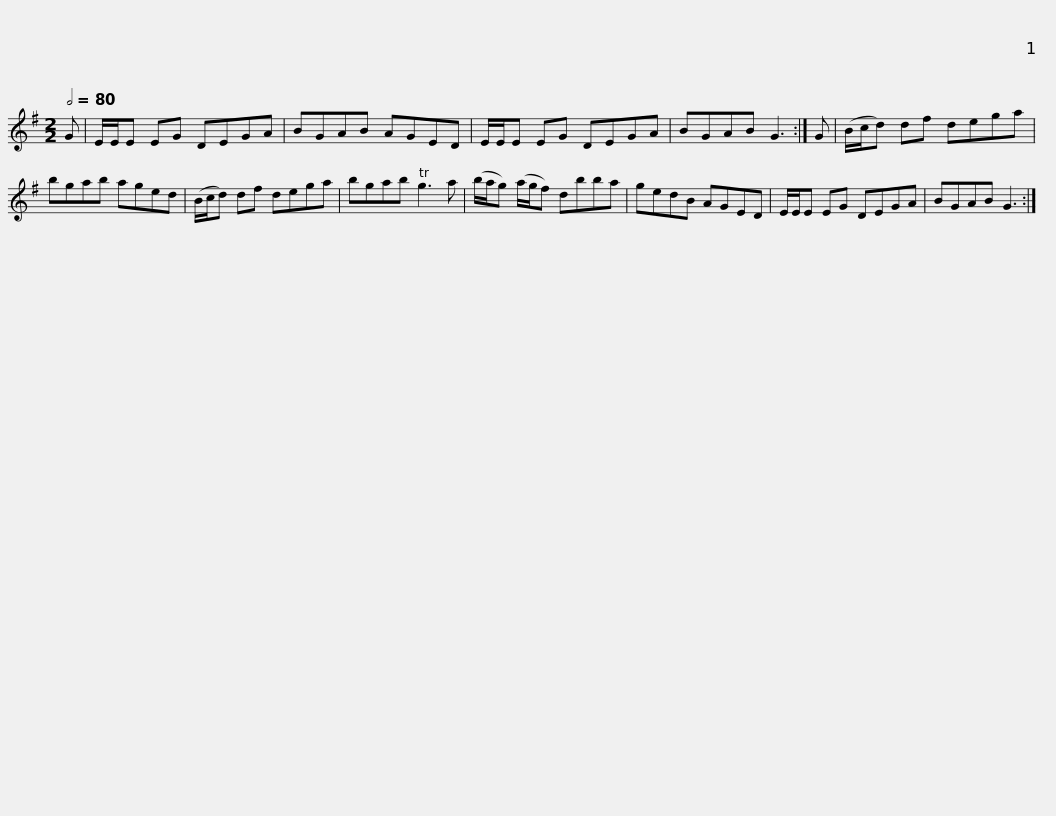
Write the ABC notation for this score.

X:1
L:1/8
Q:1/2=80
M:2/2
I:linebreak $
K:G
V:1 treble
V:1
 G | E/E/E EG DEGA | BGAB AGED | E/E/E EG DEGA | BGAB G3 :| %5
 G | (B/c/d) df dega |$ bgab aged | (B/c/d) df dega | bgab g3 a | %10
 (b/a/g) (a/g/f) dbba | gedB AGED |$ E/E/E EG DEGA | BGAB G3 :| %14
